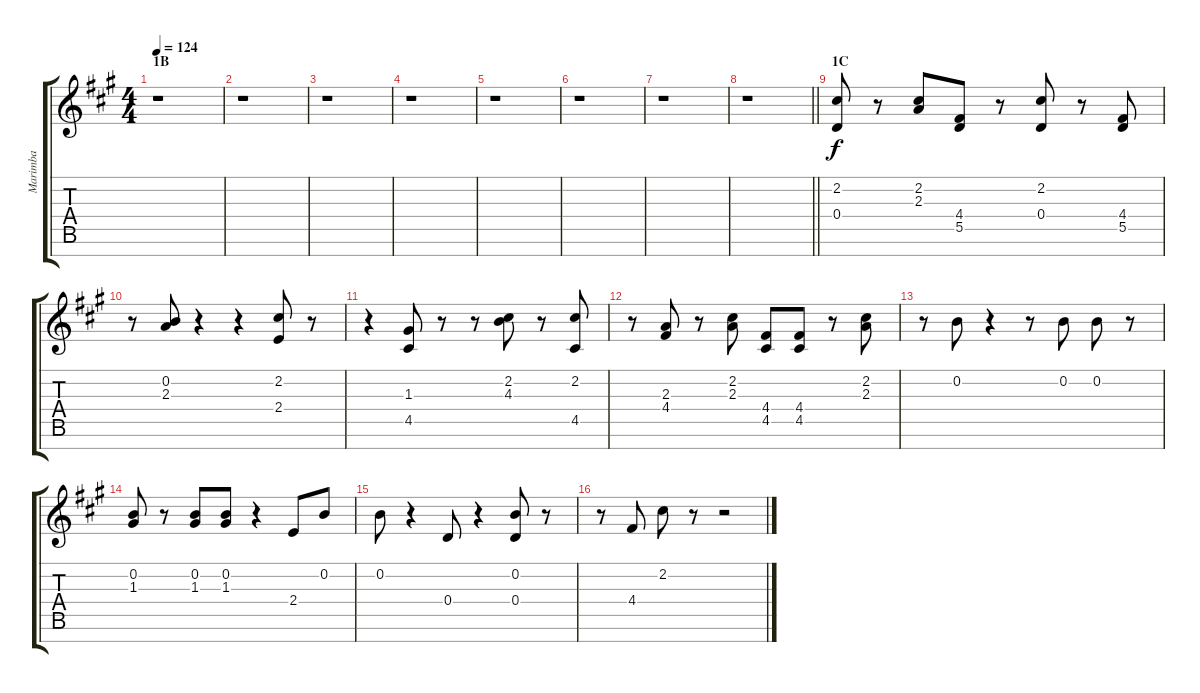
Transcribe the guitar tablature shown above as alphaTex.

\track ("Marimba" "Marimba") {instrument marimba}
\staff {score tabs}
\tuning (E5 B4 G4 D4 A3 E3 B2) {hide}
\ts (4 4)
\section ("" "1B")
\tempo 124
\clef g2
\ks a
r.1{dy f} |
r.1 |
r.1 |
r.1 |
r.1 |
r.1 |
r.1 |
\barLineRight lightlight
r.1 |
\section ("" "1C")
(2.2 0.4).8 r.8 (2.2 2.3).8 (4.4 5.5).8 r.8 (2.2 0.4).8 r.8 (4.4 5.5).8 |
r.8 (0.2 2.3).8 r.4 r.4 (2.2 2.4).8 r.8 |
r.4 (1.3 4.5).8 r.8 r.8 (2.2 4.3).8 r.8 (2.2 4.5).8 |
r.8 (2.3 4.4).8 r.8 (2.2 2.3).8 (4.4 4.5).8 (4.4 4.5).8 r.8 (2.2 2.3).8 |
r.8 0.2.8 r.4 r.8 0.2.8 0.2.8 r.8 |
(0.2 1.3).8 r.8 (0.2 1.3).8 (0.2 1.3).8 r.4 2.4.8 0.2.8 |
0.2.8 r.4 0.4.8 r.4 (0.2 0.4).8 r.8 |
r.8 4.4.8 2.2.8 r.8 r.2
